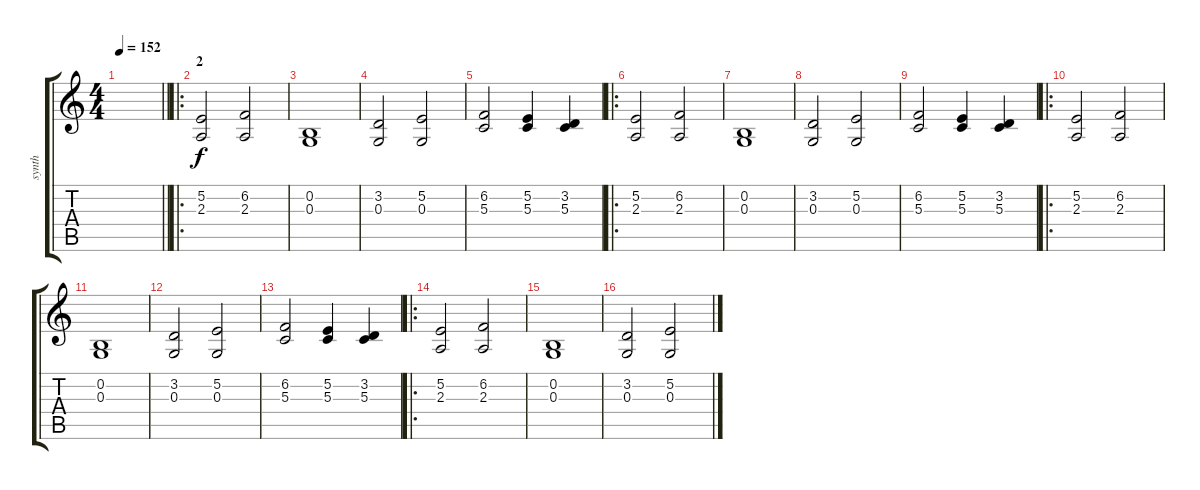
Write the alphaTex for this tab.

\track ("synth" "synth") {instrument stringensemble1}
\staff {score tabs}
\tuning (E4 B3 G3 D3 A2 E2) {hide}
\ts (4 4)
\tempo 152
\clef g2
\barLineRight lightlight
\ks c
|
\ro
\section ("" "2")
(5.2 2.3).2 (6.2 2.3).2 |
(0.2 0.3).1 |
(3.2 0.3).2 (5.2 0.3).2 |
(6.2 5.3).2 (5.2 5.3).4 (3.2 5.3).4 |
\ro
(5.2 2.3).2 (6.2 2.3).2 |
(0.2 0.3).1 |
(3.2 0.3).2 (5.2 0.3).2 |
(6.2 5.3).2 (5.2 5.3).4 (3.2 5.3).4 |
\ro
(5.2 2.3).2 (6.2 2.3).2 |
(0.2 0.3).1 |
(3.2 0.3).2 (5.2 0.3).2 |
(6.2 5.3).2 (5.2 5.3).4 (3.2 5.3).4 |
\ro
(5.2 2.3).2 (6.2 2.3).2 |
(0.2 0.3).1 |
(3.2 0.3).2 (5.2 0.3).2
